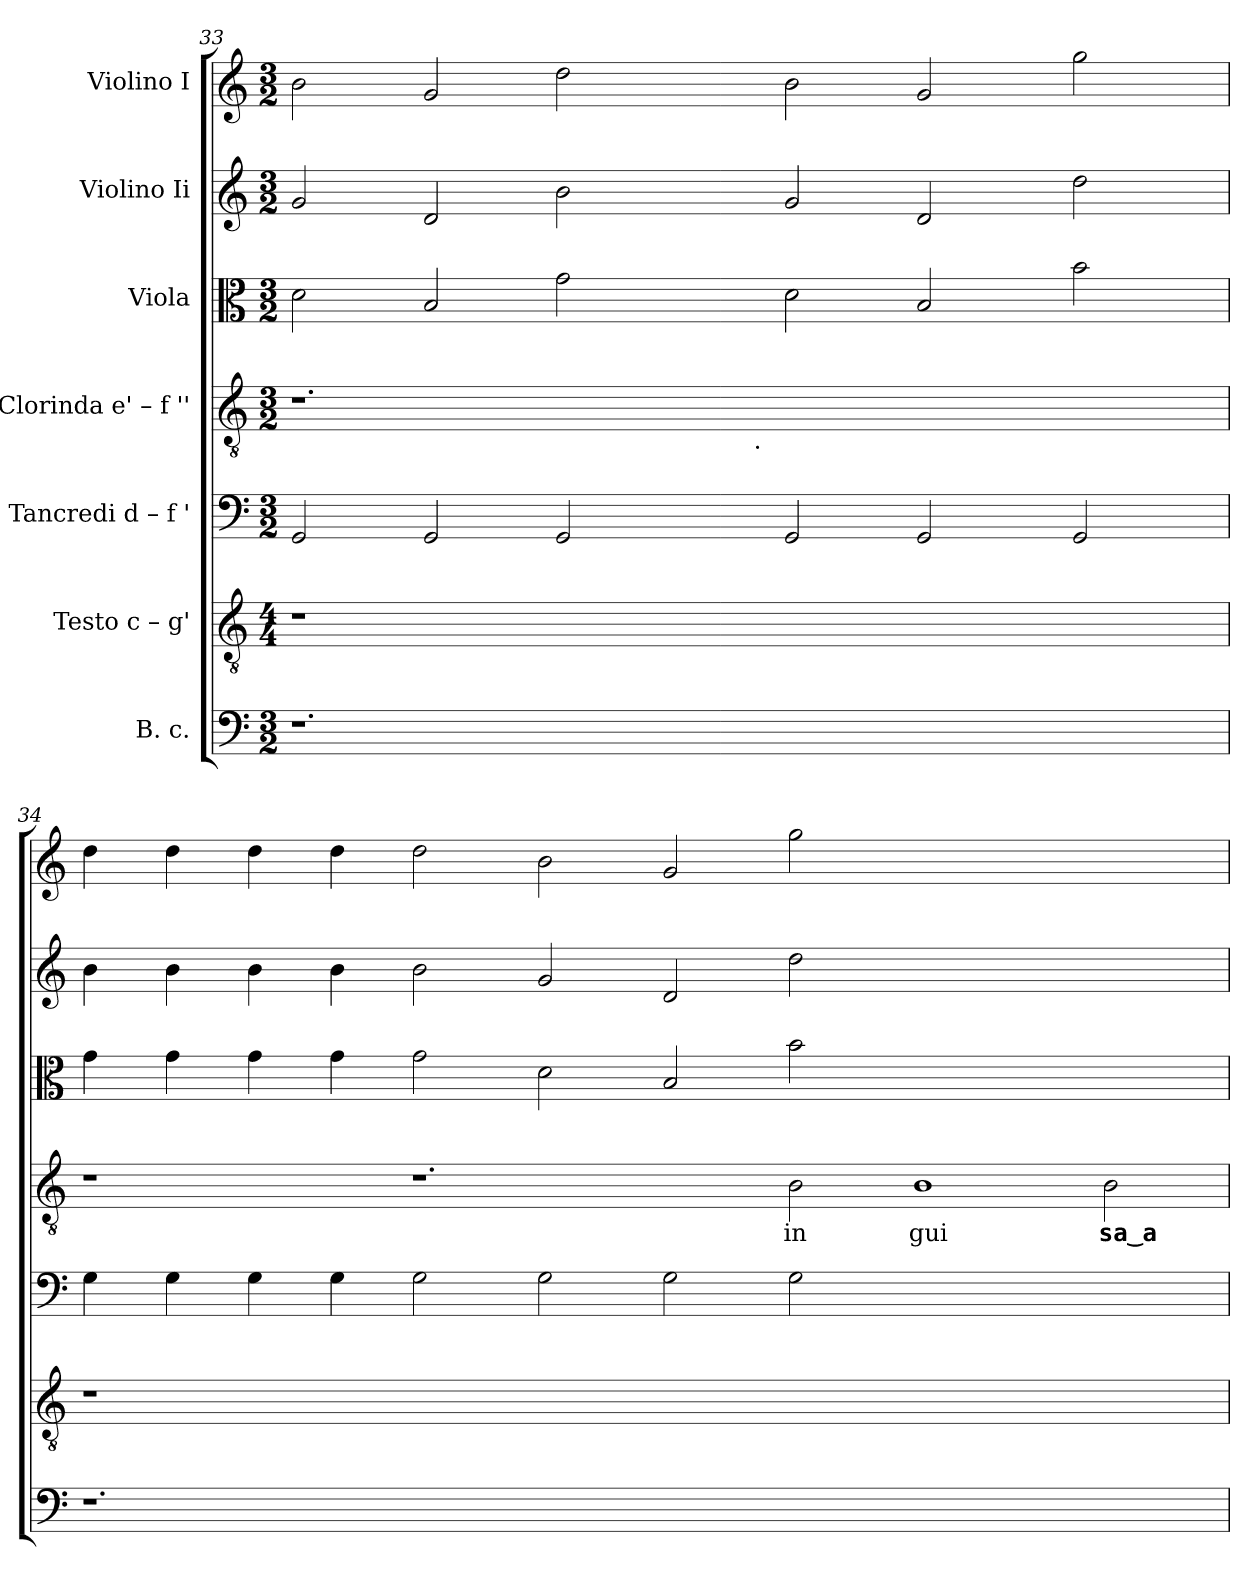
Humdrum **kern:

**kern	**kern	**kern	**kern	**text	**kern	**kern	**kern	**text
*part7	*part6	*part5	*part4	*part4	*part3	*part2	*part1	*part1
*staff7	*staff6	*staff5	*staff4	*staff4	*staff3	*staff2	*staff1	*staff1
*I"B. c.	*I"Testo  c – g'	*I"Tancredi  d – f '	*I"Clorinda  e' – f ''	*	*I"Viola	*I"Violino Ii	*I"Violino I	*
*clefF4	*clefGv2	*clefF4	*clefGv2	*	*clefC3	*clefG2	*clefG2	*
*k[]	*k[]	*k[]	*k[]	*	*k[]	*k[]	*k[]	*
*C:	*C:	*C:	*C:	*	*C:	*C:	*C:	*
*M3/2	*M4/4	*M3/2	*M3/2	*	*M3/2	*M3/2	*M3/2	*
=33	=33	=33	=33	=33	=33	=33	=33	=33
!	!	!	!	!	!	!	!	!LO:LY:b:cj
*	*	*	*^	*	*	*	*	*
1.r	1r	2GG/	1.r	1ryy	.	2d\	2g/	2b\	.
!	!	!	!	!	!	!	!	!	!LO:LY:b:cj
.	.	2GG/	.	.	.	2B/	2d/	2g/	.
!	!	!	!	!	!	!	!	!	!LO:LY:b:cj
.	0ryy	2GG/	.	4ryy	.	2g\	2b\	2dd\	.
.	.	.	.	8ryy	.	.	.	.	.
.	.	.	.	16ryy	.	.	.	.	.
.	.	.	.	64ryy	.	.	.	.	.
!	!	!	!	!LO:TX:b:t=.	!	!	!	!	!
.	.	.	.	1ryy	.	.	.	.	.
!	!	!	!	!	!	!	!	!	!LO:LY:b:cj
1.ryy	.	2GG/	1.ryy	.	.	2d\	2g/	2b\	.
!	!	!	!	!	!	!	!	!	!LO:LY:b:cj
.	.	2GG/	.	.	.	2B/	2d/	2g/	.
.	.	.	.	2ryy	.	.	.	.	.
!	!	!	!	!	!	!	!	!	!LO:LY:b:cj
.	.	2GG/	.	.	.	2b\	2dd\	2gg\	.
.	.	.	.	32.ryy	.	.	.	.	.
!!LO:LB:g=z
=34	=34	=34	=34	=34	=34	=34	=34	=34	=34
!	!	!	!	!	!	!	!	!	!LO:LY:b:cj
*	*	*	*v	*v	*	*	*	*	*
1.r	1r	4G\	1r	.	4g\	4b\	4dd\	.
!	!	!	!	!	!	!	!	!LO:LY:b:cj
.	.	4G\	.	.	4g\	4b\	4dd\	.
!	!	!	!	!	!	!	!	!LO:LY:b:cj
.	.	4G\	.	.	4g\	4b\	4dd\	.
!	!	!	!	!	!	!	!	!LO:LY:b:cj
.	.	4G\	.	.	4g\	4b\	4dd\	.
!	!	!	!	!	!	!	!	!LO:LY:b:cj
.	2%7ryy	2G\	1.r	.	2g\	2b\	2dd\	.
!	!	!	!	!	!	!	!	!LO:LY:b:cj
0.ryy	.	2G\	.	.	2d\	2g/	2b\	.
!	!	!	!	!	!	!	!	!LO:LY:b:cj
.	.	2G\	.	.	2B/	2d/	2g/	.
!	!	!	!	!LO:LY:b:cj	!	!	!	!LO:LY:b:cj
.	.	2G\	2B\	in	2b\	2dd\	2gg\	.
!	!	!	!	!LO:LY:b:cj	!	!	!	!
.	.	1.ryy	1B	gui	1.ryy	1.ryy	1.ryy	.
!	!	!	!	!LO:LY:b:cj	!	!	!	!
.	.	.	2B\	sa‿a	.	.	.	.
=	=	=	=	=	=	=	=	=
*-	*-	*-	*-	*-	*-	*-	*-	*-
